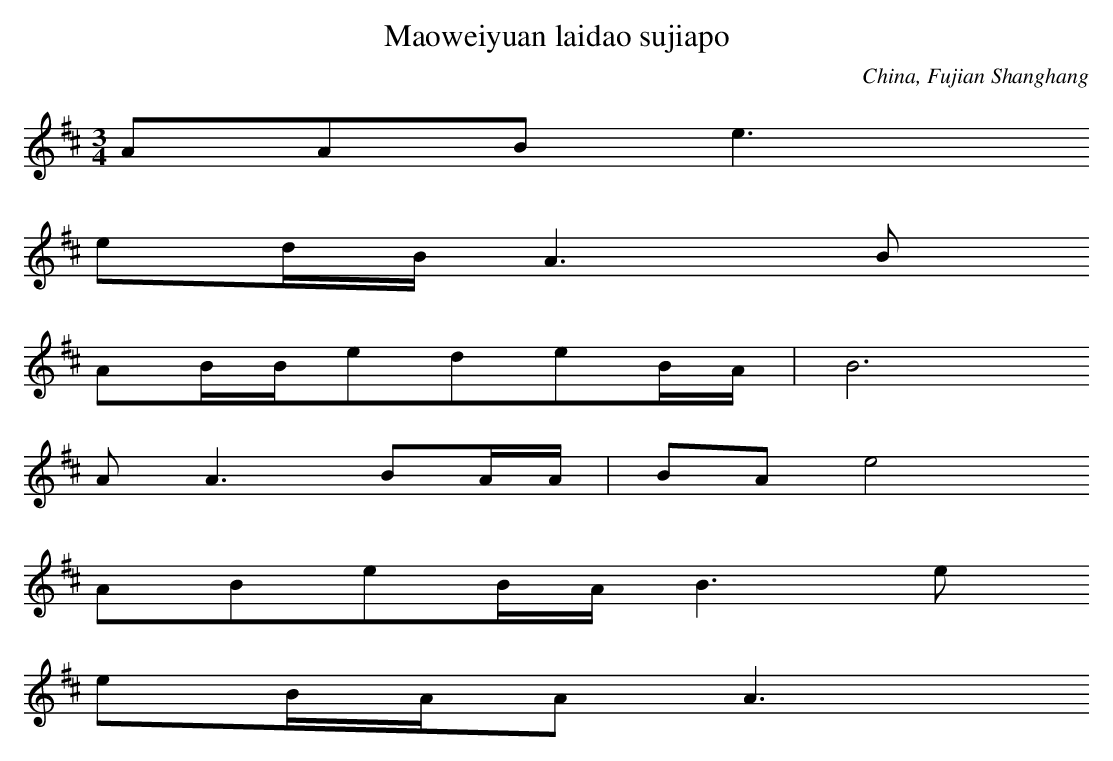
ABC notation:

X:1
T: Maoweiyuan laidao sujiapo
O: China, Fujian Shanghang
M: 3/4
L: 1/16
K: D
A2A2B2e6
e2dBA6B2
A2BBe2d2e2BA | B12
A2A6B2AA | B2A2e8
A2B2e2BAB6e2
e2BAA2A6
